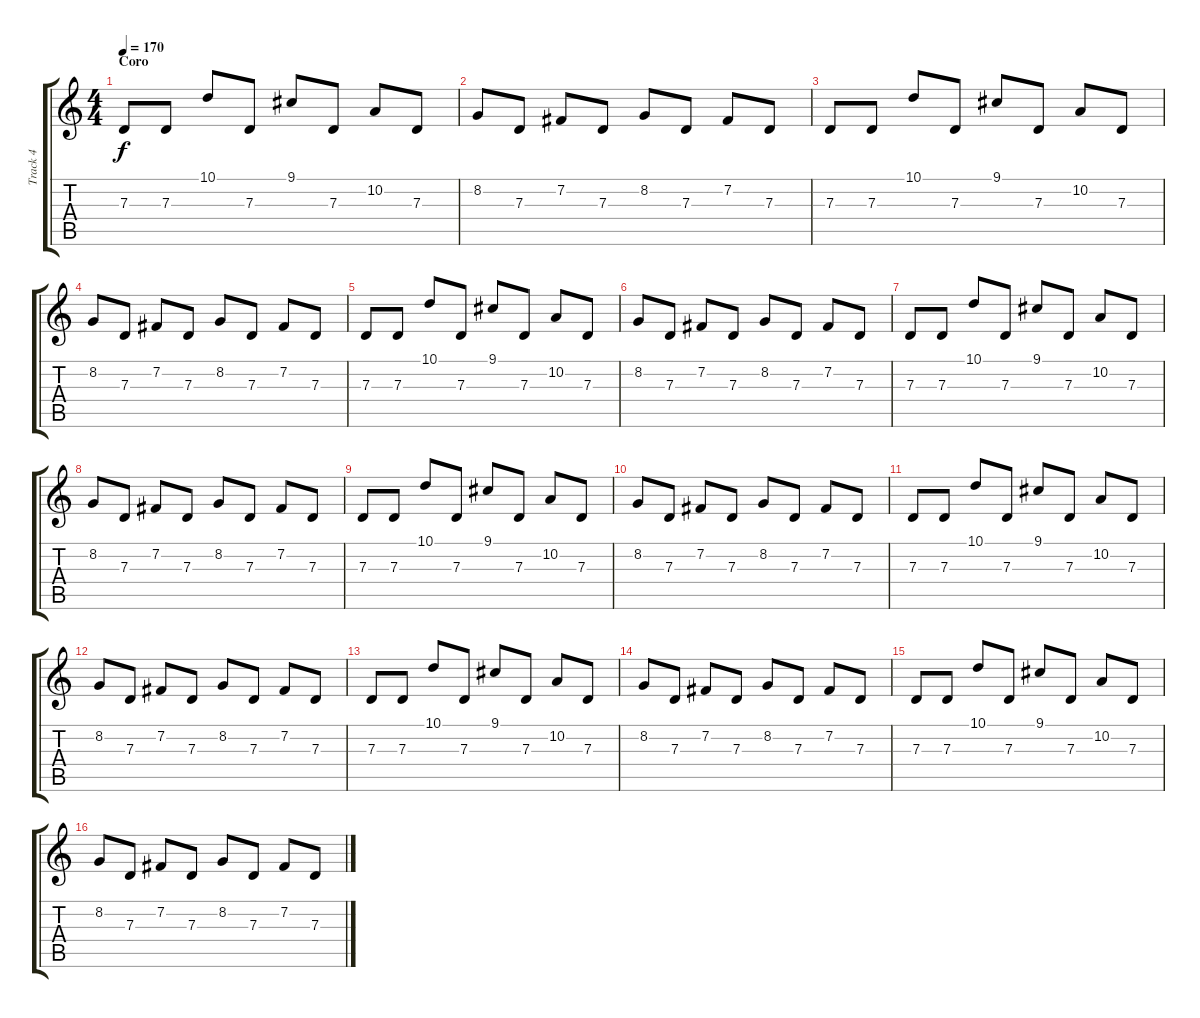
\track ("Track 4" "Track 4") {instrument violin}
\staff {score tabs}
\tuning (E4 B3 G3 D3 A2 D2) {hide}
\ts (4 4)
\section ("" "Coro")
\tempo 170
\clef g2
\ks c
7.3.8{dy f} 7.3.8 10.1.8 7.3.8 9.1.8 7.3.8 10.2.8 7.3.8 |
8.2.8 7.3.8 7.2.8 7.3.8 8.2.8 7.3.8 7.2.8 7.3.8 |
7.3.8 7.3.8 10.1.8 7.3.8 9.1.8 7.3.8 10.2.8 7.3.8 |
8.2.8 7.3.8 7.2.8 7.3.8 8.2.8 7.3.8 7.2.8 7.3.8 |
7.3.8 7.3.8 10.1.8 7.3.8 9.1.8 7.3.8 10.2.8 7.3.8 |
8.2.8 7.3.8 7.2.8 7.3.8 8.2.8 7.3.8 7.2.8 7.3.8 |
7.3.8 7.3.8 10.1.8 7.3.8 9.1.8 7.3.8 10.2.8 7.3.8 |
8.2.8 7.3.8 7.2.8 7.3.8 8.2.8 7.3.8 7.2.8 7.3.8 |
7.3.8 7.3.8 10.1.8 7.3.8 9.1.8 7.3.8 10.2.8 7.3.8 |
8.2.8 7.3.8 7.2.8 7.3.8 8.2.8 7.3.8 7.2.8 7.3.8 |
7.3.8 7.3.8 10.1.8 7.3.8 9.1.8 7.3.8 10.2.8 7.3.8 |
8.2.8 7.3.8 7.2.8 7.3.8 8.2.8 7.3.8 7.2.8 7.3.8 |
7.3.8 7.3.8 10.1.8 7.3.8 9.1.8 7.3.8 10.2.8 7.3.8 |
8.2.8 7.3.8 7.2.8 7.3.8 8.2.8 7.3.8 7.2.8 7.3.8 |
7.3.8 7.3.8 10.1.8 7.3.8 9.1.8 7.3.8 10.2.8 7.3.8 |
8.2.8 7.3.8 7.2.8 7.3.8 8.2.8 7.3.8 7.2.8 7.3.8
